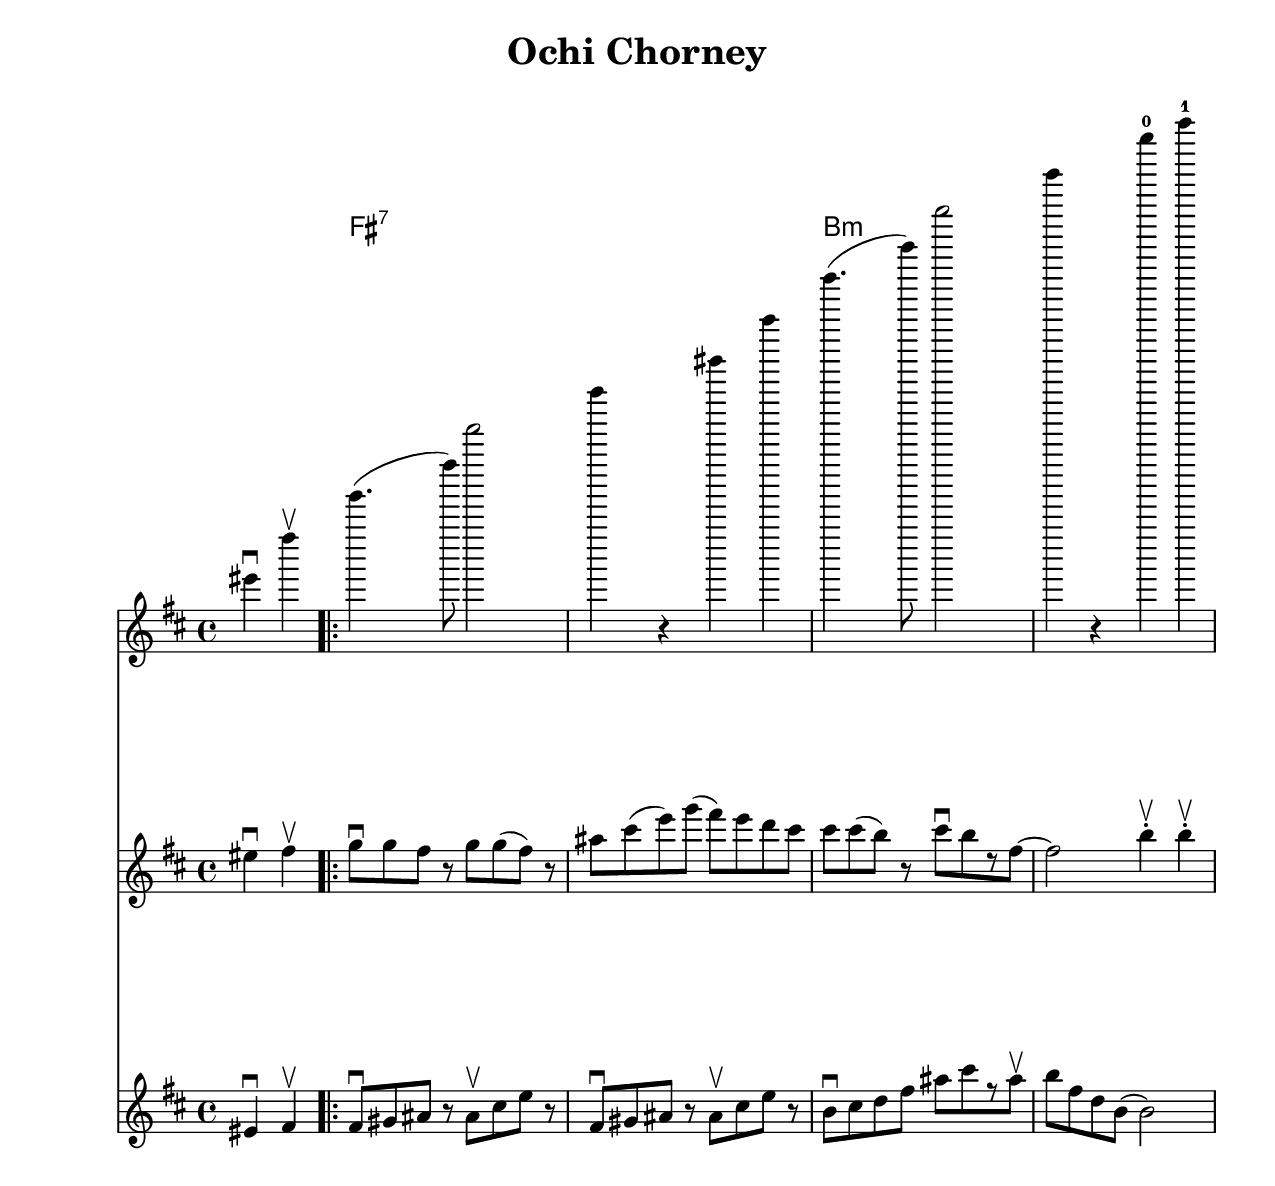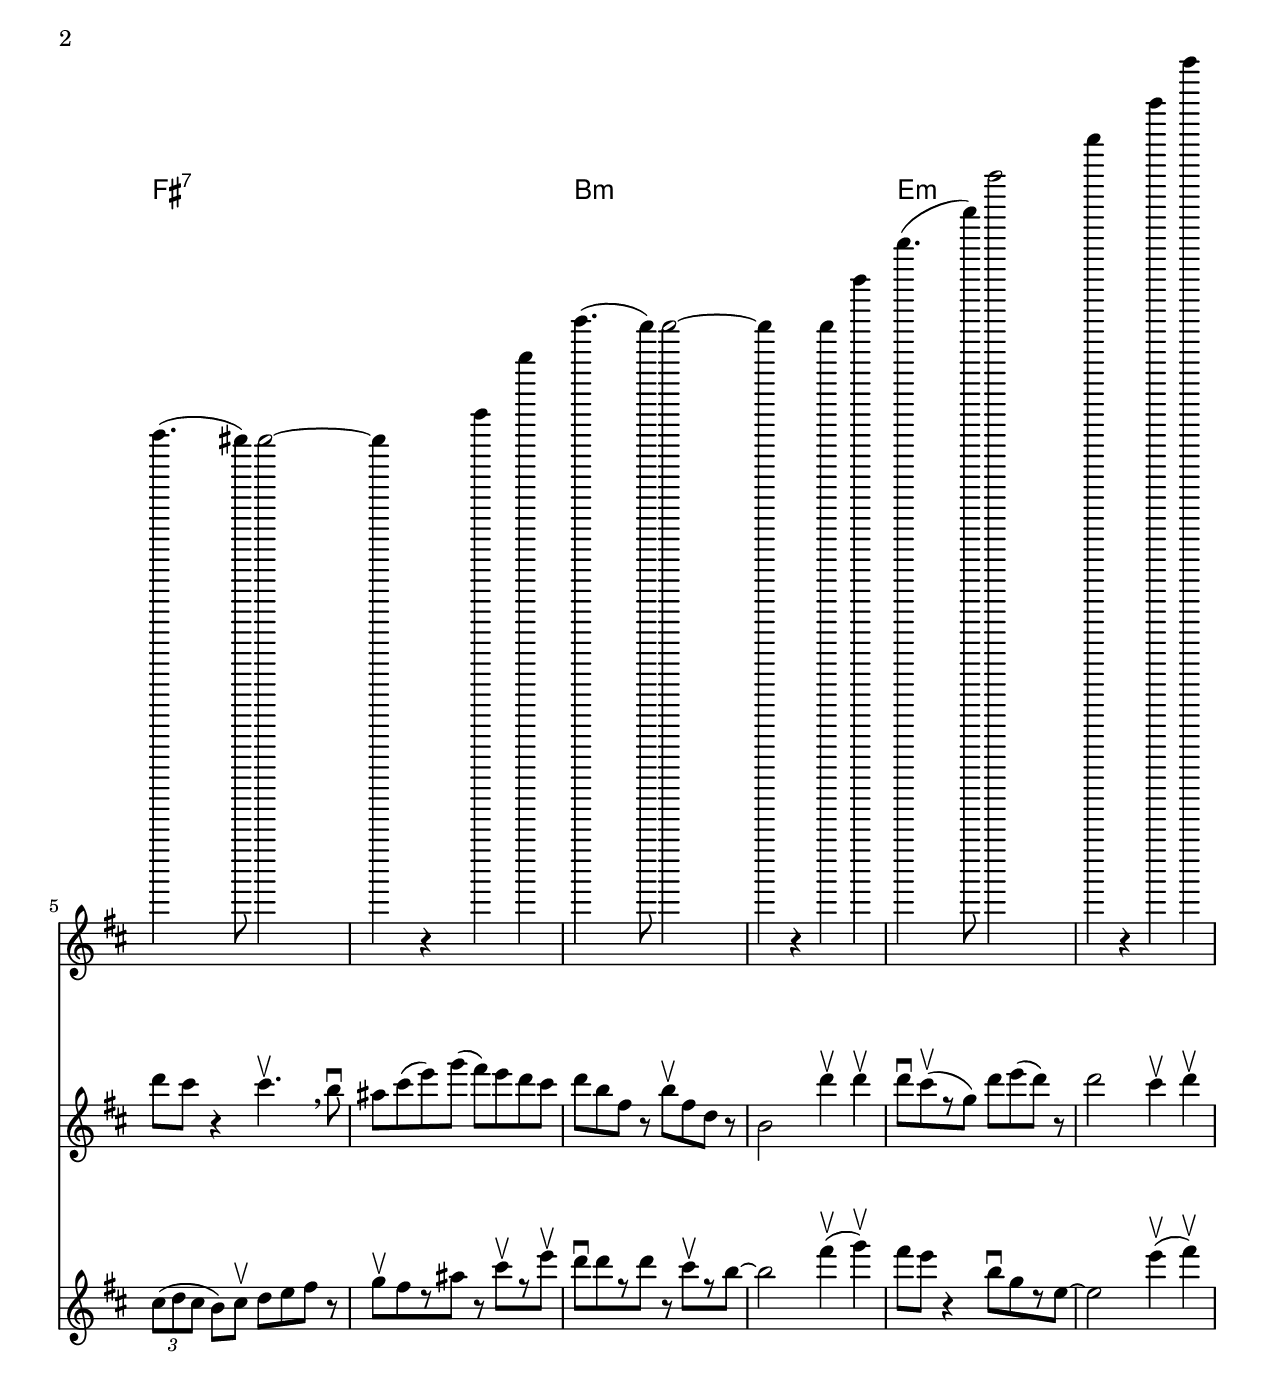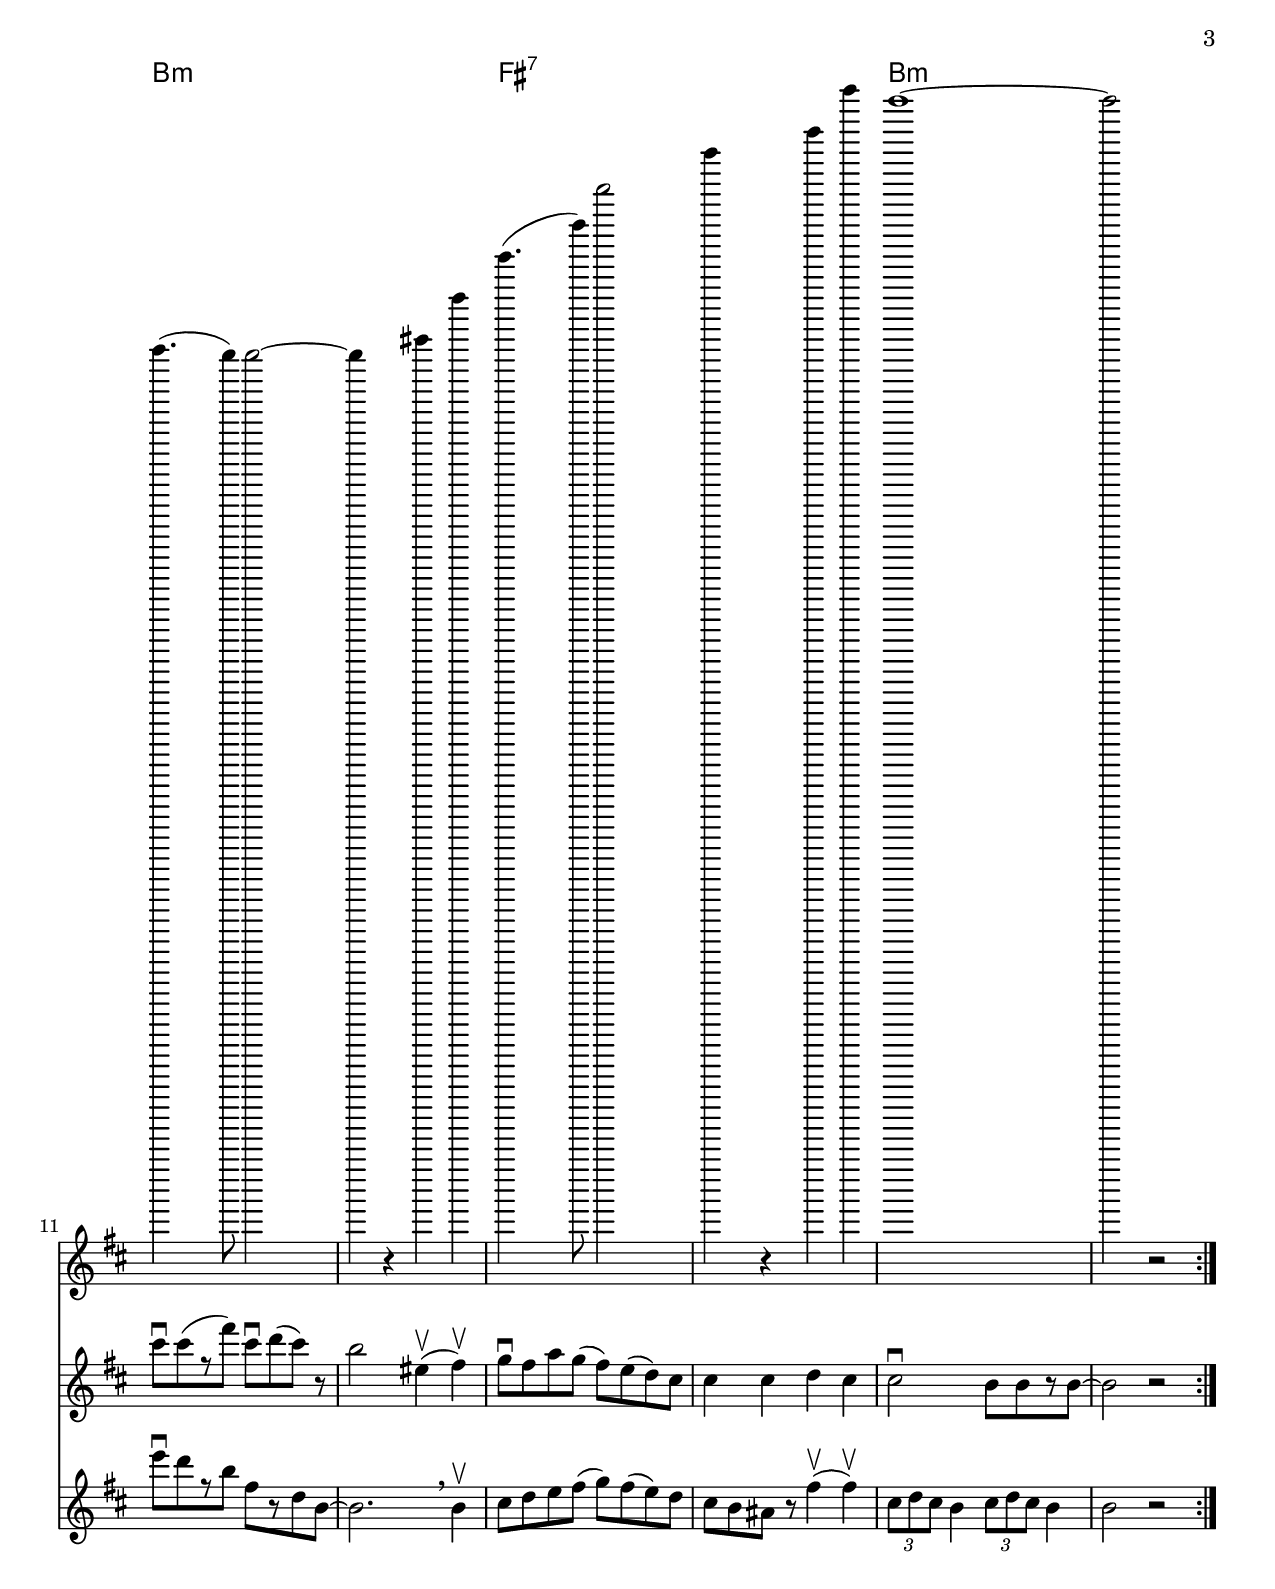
\version "2.18.0"
\include "english.ly"
\paper{
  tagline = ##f
  print-all-headers = ##t
  #(set-paper-size "letter")
}
date = #(strftime "%d-%m-%Y" (localtime (current-time)))

%\markup{ \italic{ " Updated " \date  }  }

%\markup{ Got something to say? }

global = {
  \clef treble
  \key b \minor
  \time 4/4
  \set Score.markFormatter = #format-mark-box-alphabet
}

%#################################### Melody ########################
melody = \relative c '' {
  \global\partial 4*2 es'4 \downbow  fs' \upbow   %lead in notes
  g'4.(fs'8) fs'2~
  fs'4 r es' fs'
  g'4.(fs'8) fs'2~
  fs'4 r fs'-0  b-1

  b4.(as8) as2~
  as4 r fs' cs''|
  cs'4.(b8) b2~|
  b4 r b d'

  d'4.(cs'8) cs'2~|
  cs'4 r cs' d'
  cs'4.(b8) b2~|
  b4 r es fs'

  g'4.(fs'8) fs'2~
  fs'4 r cs' d'
  b1~
  b2 r


}

improv = \relative c'' {
  \global
  \partial 4*2 es4 \downbow  fs \upbow   %lead in notes

  \repeat volta 2{
    %\mark \default
    g8\downbow[ g fs] r g[g(fs)] r
    %bf8 \downbow bf[bf(a)] r bf[ bf(a)]
    as8 [cs(e) g](fs)[ e d cs]
    cs8 [cs(b)] r cs\downbow[b r fs]~
    fs2 b4 -. \upbow b -. \upbow

    d8 [cs] r4 cs4. \upbow \breathe b8 \downbow
    as8 [cs(e) g](fs)[ e d cs]
    d8 [b  fs] r b8\upbow [fs d] r
    b2 d'4\upbow d \upbow

    d8\downbow[ cs\upbow (r g)] d'[e(d)] r
    d2 cs4\upbow d\upbow
    cs8 \downbow [cs(r fs)] cs\downbow [d(cs)] r
    b2 es,4\upbow (fs4)\upbow

    g8\downbow [fs a g] (fs)[e(d) cs]
    cs4 cs d cs
    cs2\downbow b8[b r b]~
    b2 r2|

    %{
    a8\downbow [b cs] r cs\upbow[e g] r  %17
    a,8\downbow [b cs] r cs\upbow[e g] r
    d8\downbow [e f a  ]cs[e r cs \upbow]
    d8 [a f d](d2)

    \tuplet 3/2 {e8[ (f e]} d) [e]\upbow f[g a] r|
    bf8 \upbow [a r cs] r e\upbow [r g\upbow]
    f8\downbow [f r f] r e\upbow [ r d]~
    d2 a'4\upbow (bf)\upbow

    a8[g] r4 d8\downbow [bf r g] ~
    g2 g'4 \upbow (a4 \upbow)
    g8\downbow [f r d] a [r f d] ~|
    d2. \breathe d4 \upbow

    e8 [f g a] (bf)[a (g) f]
    e8[d cs] r a'4\upbow(a4 \upbow)
    \tuplet 3/2 {e8 [(f e]} d4 \tuplet 3/2 {e8 [(f e]} d4
    d2  r
    %}

  }




}
improvtwo = \relative c' {
  \global
  \partial 4*2 es4 \downbow  fs \upbow   %lead in notes
  fs8\downbow [gs as] r as\upbow[cs e] r  %17
  fs,8\downbow [gs as] r as\upbow[cs e] r
  b8\downbow [cs d fs  ]as[cs r as \upbow]
  b8 [fs d b](b2)

  \tuplet 3/2 {cs8[ (d cs]} b) [cs]\upbow d[e fs] r|
  g8 \upbow [fs r as] r cs\upbow [r e\upbow]
  d8\downbow [d r d] r cs\upbow [ r b]~
  b2 fs'4\upbow (g)\upbow

  fs8[e] r4 b8\downbow [g r e] ~
  e2 e'4 \upbow (fs4 \upbow)
  e8\downbow [d r b] fs [r d b] ~|
  b2. \breathe b4 \upbow

  cs8 [d e fs] (g)[fs (e) d]
  cs8[b as] r fs'4\upbow(fs4 \upbow)
  \tuplet 3/2 {cs8 [(d cs]} b4 \tuplet 3/2 {cs8 [(d cs]} b4
  b2  r
}
%################################# Lyrics #####################
%\addlyrics{  }
text = \lyricmode {
  %Aaa Bee Cee Dee
}
%################################# Chords #######################
harmonies = \chordmode {
  s2
  fs1*2:7
  b1*2:m
  fs1*2:7
  b1*2:m
  e1*2:m
  b1*2:m
  fs1*2:7
  b1*2:m

  %{
 a1*2:7
 d1*2:m
 a1*2:7
 d1*2:m
 g1*2:m
 d1*2:m
 a1*2:7
 d1*2:m
  %}
}

\score {
  <<
    \new ChordNames {
      \set chordChanges = ##t
      \harmonies
    }
    \new Voice = "one" { \autoBeamOff \melody }
    \new Voice = "two" { \autoBeamOff \improv }
    \new Voice = "three" { \autoBeamOff \improvtwo }
    \new Lyrics \lyricsto "one" \text
  >>
  \header{
    title= "Ochi Chorney"
    subtitle=""
    composer= ""
    instrument =""
    arranger= ""
  }
  \layout{indent = 1.0\cm}
  \midi {
    \tempo 4 = 120

    % \midi { }
  }
}
%{
% more verses:
\markup{}
\markup {
  \fill-line {
    \hspace #0.1 % distance from left margin
    \column {
      \line { "1."
	\column {
	  ""
	}
      }
      \hspace #0.2 % vertical distance between verses
      \line { "2."
	\column {
	 ""
	}
      }
    }
    \hspace #0.1  % horiz. distance between columns
    \column {
      \line { "3."
	\column {
	  ""
	}
      }
      \hspace #0.2 % distance between verses
      \line { "4."
	\column {
	 ""
	}\version "2.18.0"
\include "english.ly"
\paper{
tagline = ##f
  print-all-headers = ##t
  #(set-paper-size "letter")
}
date = #(strftime "%d-%m-%Y" (localtime (current-time)))

%\markup{ \italic{ " Updated " \date  }  }

%\markup{ Got something to say? }

global = {
  \clef treble
  \key d \minor
  \time 2/4
  \set Score.markFormatter = #format-mark-box-alphabet
}

%#################################### Melody ########################
melody = \relative c'' {
  \global
  %\partial 16*3 a16 d f   %lead in notes

  \repeat volta 2{
   \mark \default
  }
  \alternative {
    { }
    { }
  }

  \repeat volta 2{
   \mark \default
  }
   \alternative {
     { }
     { }
   }

}
%################################# Lyrics #####################
%\addlyrics{  }
%################################# Chords #######################
harmonies = \chordmode {

}

\score {
  <<
    \new ChordNames {
      \set chordChanges = ##t
      \harmonies
    }
    \new Staff
      \melody
  >>
  \header{
    title= ""
    subtitle=""
    composer= ""
    instrument =""
    arranger= ""
  }
  \layout{indent = 1.0\cm}
  \midi {
    \tempo 4 = 120

    % \midi { }
  }
}
%{
% more verses:
\markup{}
\markup {
  \fill-line {
    \hspace #0.1 % distance from left margin
    \column {
      \line { "1."
	\column {
	  ""
	}
      }
      \hspace #0.2 % vertical distance between verses
      \line { "2."
	\column {
	 ""
	}
      }
    }
    \hspace #0.1  % horiz. distance between columns
    \column {
      \line { "3."
	\column {
	  ""
	}
      }
      \hspace #0.2 % distance between verses
      \line { "4."
	\column {
	 ""
	}
      }
    }
    \hspace #0.1 % distance to right margin
  }
}

}

      }
    }
    \hspace #0.1 % distance to right margin
  }
}

%}
